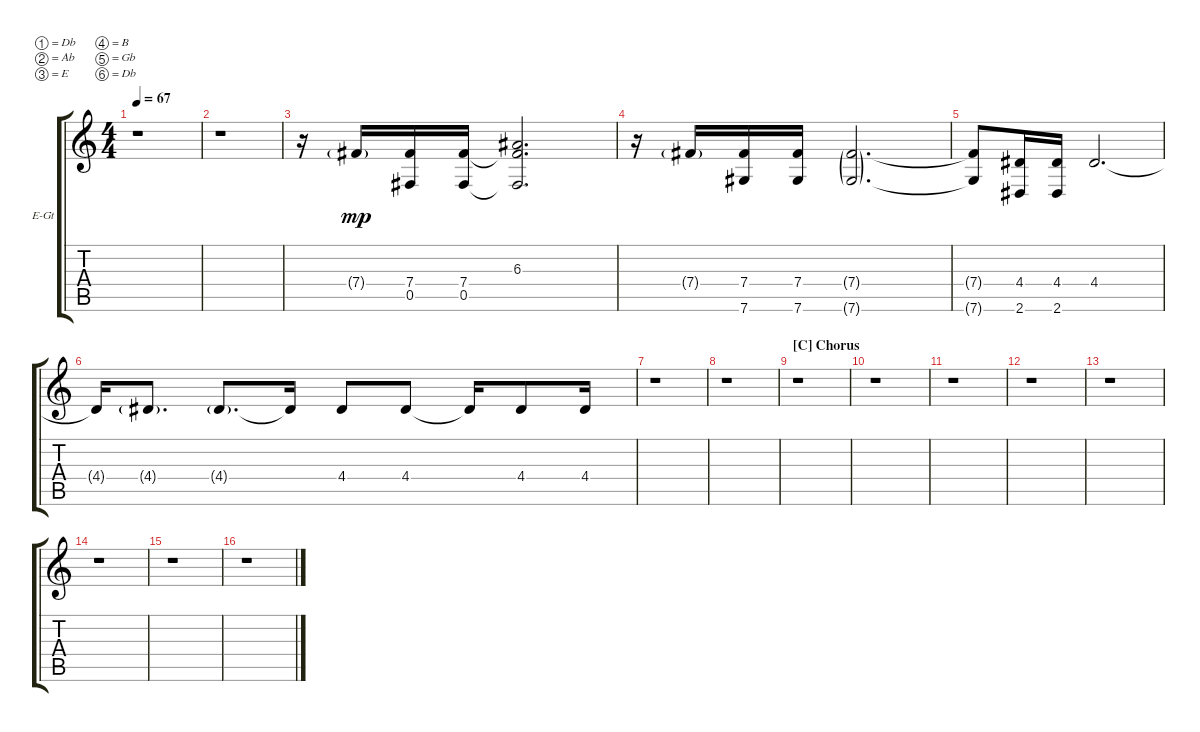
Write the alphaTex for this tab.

\defaultSystemsLayout 4
\bracketExtendMode groupsimilarinstruments
\firstSystemTrackNameOrientation horizontal
\otherSystemsTrackNameOrientation horizontal
\track ("Iha (Overdriven)" "E-Gt") {instrument overdrivenguitar}
\staff {score tabs}
\tuning (Db4 Ab3 E3 B2 Gb2 Db2)
\ts (4 4)
\tempo 67
\clef g2
\scale
0.333333
\ks c
r.1{dy mp} |
\scale
0.333333 r.1 |
\scale
0.333333 r.16 7.4{g}.16 (7.4 0.5).16 (0.5 7.4).16 (6.3 0.5{t} 7.4{t}).2{d} |
\scale
0.333333 r.16 7.4{g}.16 (7.4 7.6).16 (7.4 7.6).16 (7.4{g} 7.6{g}).2{d} |
\scale
0.333333 (7.6{t} 7.4{t}).8 (2.6 4.4).16 (2.6 4.4).16 4.4.2{d} |
\scale
0.333333 4.4{t}.16 4.4{g}.8{d} 4.4{g}.8{d} 4.4{t}.16 4.4.8 4.4.8 4.4{t}.16 4.4.8 4.4.16 |
\scale
0.333333 r.1 |
\scale
0.333333 r.1 |
\section ("C" "Chorus")
\scale
0.333333 r.1 |
\scale
0.333333 r.1 |
\scale
0.333333 r.1 |
\scale
0.333333 r.1 |
\scale
0.333333 r.1 |
\scale
0.333333 r.1 |
\scale
0.333333 r.1 |
\scale
0.333333 r.1
